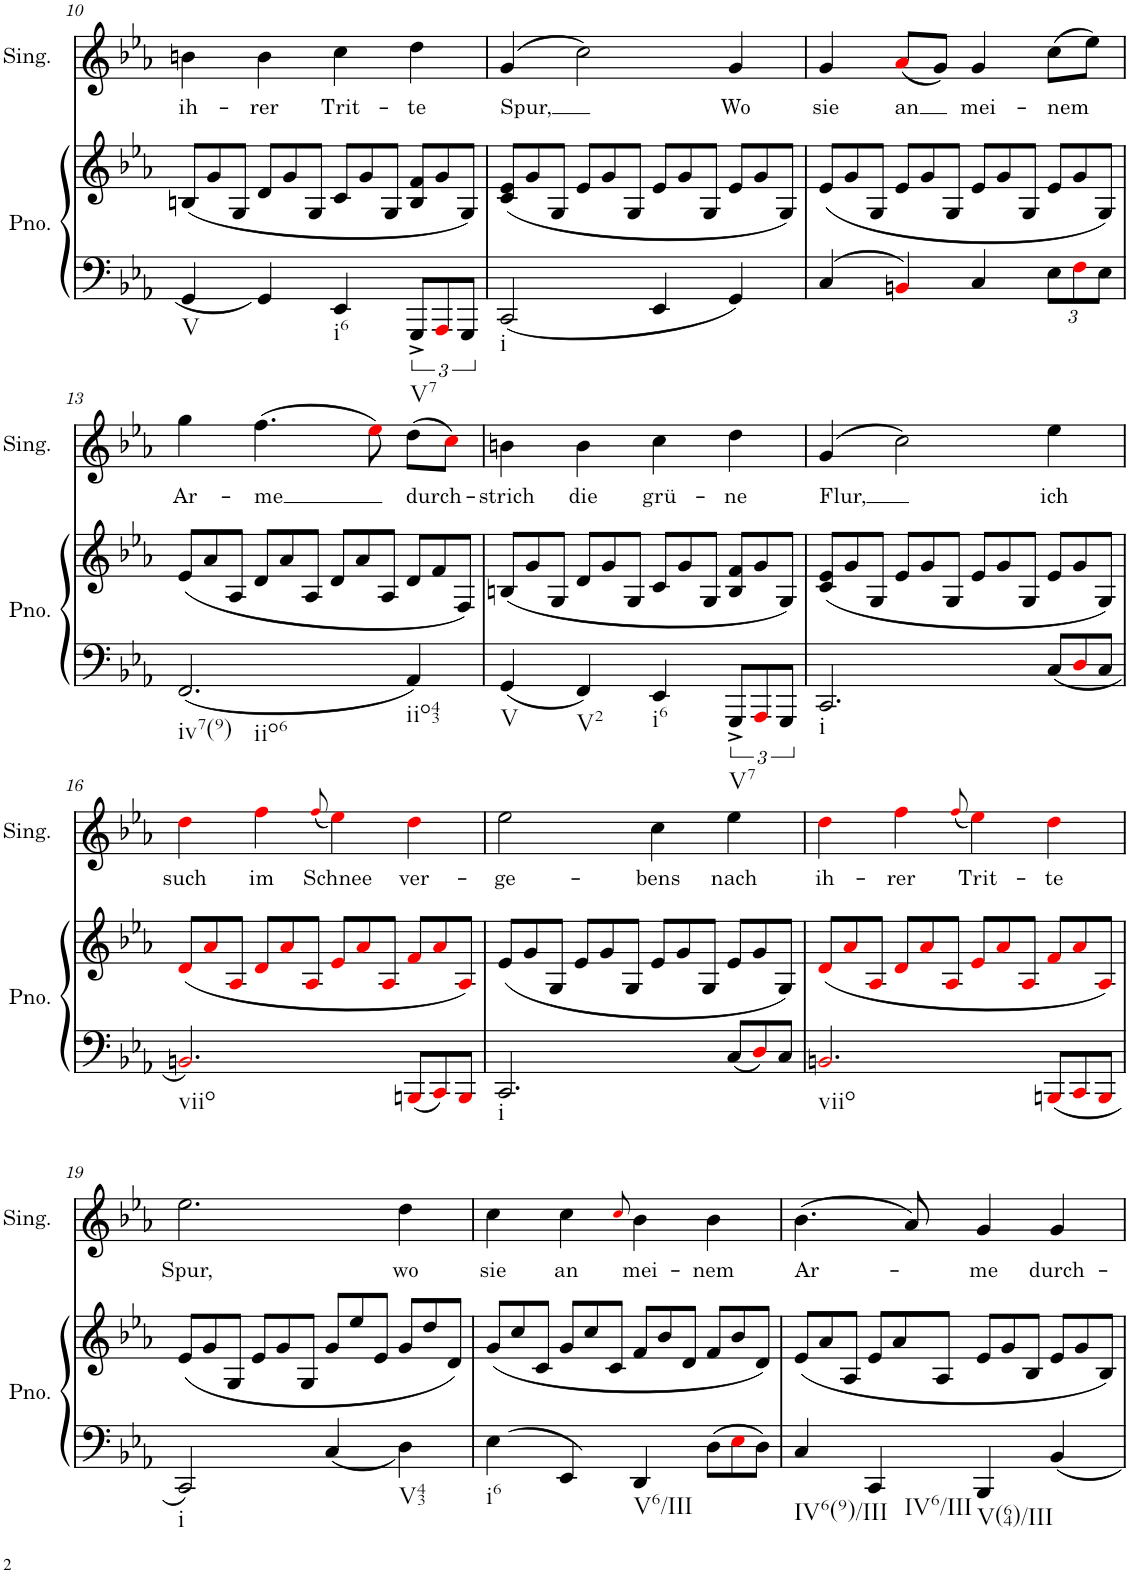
**kern	**kern	**kern	**text
*part2	*part2	*part1	*part1
*staff3	*staff2	*staff1	*staff1
*I"Pianoforte	*	*I"Singstimme	*
*I'Pno.	*	*I'Sing.	*
!!LO:PB:g=z
*clefF4	*clefG2	*clefG2	*
*k[b-e-a-]	*k[b-e-a-]	*k[b-e-a-]	*
*M4/4	*M4/4	*M4/4	*
*met(c)	*met(c)	*met(c)	*
*	*Xtuplet	*	*
=10	=10	=10	=10
!LO:TX:b:t=V	!	!	!
!	!	!	!LO:LY:b
4GG/	(12Bn/L	4bn\	ih-
.	12g/	.	.
.	12G/J	.	.
!	!	!	!LO:LY:b
4GG/	12d/L	4b\	-rer
.	12g/	.	.
.	12G/J	.	.
!LO:TX:b:t=i6	!	!	!
!	!	!	!LO:LY:b
4EE-/	12c/L	4cc\	Trit-
.	12g/	.	.
.	12G/J	.	.
!LO:TX:b:t=V7	!	!	!
!	!	!	!LO:LY:b
12GGG^</L	12B/ 12f/L	4dd\	-te
12AAA-i/	12g/	.	.
12GGG/J	12G/J)	.	.
=11	=11	=11	=11
!LO:TX:b:t=i	!	!	!
!	!	!	!LO:LY:b
2CC/	(12c/ 12e-/L	(4g/	Spur,
.	12g/	.	.
.	12G/J	.	.
.	12e-/L	2cc\)	.
.	12g/	.	.
.	12G/J	.	.
4EE-/	12e-/L	.	.
.	12g/	.	.
.	12G/J	.	.
!	!	!	!LO:LY:b
4GG/	12e-/L	4g/	Wo
.	12g/	.	.
.	12G/J)	.	.
=12	=12	=12	=12
!	!	!	!LO:LY:b
4C/	(12e-/L	4g/	sie
.	12g/	.	.
.	12G/J	.	.
!	!	!	!LO:LY:b
4BBni/	12e-/L	(8a-i/L	an
.	12g/	.	.
.	.	8g/J)	.
.	12G/J	.	.
!	!	!	!LO:LY:b
4C/	12e-/L	4g/	mei-
.	12g/	.	.
.	12G/J	.	.
*Xbrackettup	*	*	*
!	!	!	!LO:LY:b
12E-\L	12e-/L	(8cc\L	-nem
12Fi\	12g/	.	.
.	.	8ee-\J)	.
12E-\J	12G/J)	.	.
!!LO:LB:g=z
=13	=13	=13	=13
!LO:TX:b:t=iv7(9)	!	!	!
!LO:TX:b:t=iio6	!	!	!
!	!	!	!LO:LY:b
2.FF/	(12e-/L	4gg\	Ar-
.	12a-/	.	.
.	12A-/J	.	.
!	!	!	!LO:LY:b
.	12d/L	(4.ff\	-me
.	12a-/	.	.
.	12A-/J	.	.
.	12d/L	.	.
.	12a-/	.	.
.	.	8ee-i\)	.
.	12A-/J	.	.
!LO:TX:b:t=iio43	!	!	!
!	!	!	!LO:LY:b
4AA-/	12d/L	(8dd\L	durch-
.	12f/	.	.
.	.	8cci\J)	.
.	12F/J)	.	.
=14	=14	=14	=14
!LO:TX:b:t=V	!	!	!
!	!	!	!LO:LY:b
4GG/	(12Bn/L	4bn\	-strich
.	12g/	.	.
.	12G/J	.	.
!LO:TX:b:t=V2	!	!	!
!	!	!	!LO:LY:b
4FF/	12d/L	4b\	die
.	12g/	.	.
.	12G/J	.	.
!LO:TX:b:t=i6	!	!	!
!	!	!	!LO:LY:b
4EE-/	12c/L	4cc\	grü-
.	12g/	.	.
.	12G/J	.	.
*brackettup	*	*	*
!LO:TX:b:t=V7	!	!	!
!	!	!	!LO:LY:b
12GGG^</L	12B/ 12f/L	4dd\	-ne
12AAA-i/	12g/	.	.
12GGG/J	12G/J)	.	.
=15	=15	=15	=15
!LO:TX:b:t=i	!	!	!
!	!	!	!LO:LY:b
2.CC/	(12c/ 12e-/L	(4g/	Flur,
.	12g/	.	.
.	12G/J	.	.
.	12e-/L	2cc\)	.
.	12g/	.	.
.	12G/J	.	.
.	12e-/L	.	.
.	12g/	.	.
.	12G/J	.	.
*Xtuplet	*	*	*
!	!	!	!LO:LY:b
12C/L	12e-/L	4ee-\	ich
12Di/	12g/	.	.
12C/J	12G/J)	.	.
!!LO:LB:g=z
=16	=16	=16	=16
!LO:TX:b:t=viio	!	!	!
!	!	!	!LO:LY:b
2.BBni/	(12di/L	4ddi\	such
.	12a-i/	.	.
.	12A-i/J	.	.
!	!	!	!LO:LY:b
.	12di/L	4ffi\	im
.	12a-i/	.	.
.	12A-i/J	.	.
.	.	(8qffi/	.
!	!	!	!LO:LY:b
.	12e-i/L	4ee-i\)	Schnee
.	12a-i/	.	.
.	12A-i/J	.	.
!	!	!	!LO:LY:b
12BBBni/L	12fi/L	4ddi\	ver-
12CCi/	12a-i/	.	.
12BBBi/J	12A-i/J)	.	.
=17	=17	=17	=17
!LO:TX:b:t=i	!	!	!
!	!	!	!LO:LY:b
2.CC/	(12e-/L	2ee-\	-ge-
.	12g/	.	.
.	12G/J	.	.
.	12e-/L	.	.
.	12g/	.	.
.	12G/J	.	.
!	!	!	!LO:LY:b
.	12e-/L	4cc\	-bens
.	12g/	.	.
.	12G/J	.	.
!	!	!	!LO:LY:b
12C/L	12e-/L	4ee-\	nach
12Di/	12g/	.	.
12C/J	12G/J)	.	.
=18	=18	=18	=18
!LO:TX:b:t=viio	!	!	!
!	!	!	!LO:LY:b
2.BBni/	(12di/L	4ddi\	ih-
.	12a-i/	.	.
.	12A-i/J	.	.
!	!	!	!LO:LY:b
.	12di/L	4ffi\	-rer
.	12a-i/	.	.
.	12A-i/J	.	.
.	.	(8qffi/	.
!	!	!	!LO:LY:b
.	12e-i/L	4ee-i\)	Trit-
.	12a-i/	.	.
.	12A-i/J	.	.
!	!	!	!LO:LY:b
12BBBni/L	12fi/L	4ddi\	-te
12CCi/	12a-i/	.	.
12BBBi/J	12A-i/J)	.	.
!!LO:LB:g=z
=19	=19	=19	=19
!LO:TX:b:t=i	!	!	!
!	!	!	!LO:LY:b
2CC/	(12e-/L	2.ee-\	Spur,
.	12g/	.	.
.	12G/J	.	.
.	12e-/L	.	.
.	12g/	.	.
.	12G/J	.	.
4C/	12g/L	.	.
.	12ee-/	.	.
.	12e-/J	.	.
!LO:TX:b:t=V43	!	!	!
!	!	!	!LO:LY:b
4D\	12g/L	4dd\	wo
.	12dd/	.	.
.	12d/J)	.	.
=20	=20	=20	=20
!LO:TX:b:t=i6	!	!	!
!	!	!	!LO:LY:b
4E-\	(12g/L	4cc\	sie
.	12cc/	.	.
.	12c/J	.	.
!	!	!	!LO:LY:b
4EE-/	12g/L	4cc\	an
.	12cc/	.	.
.	12c/J	.	.
.	.	8qcci/	.
!LO:TX:b:t=V6/III	!	!	!
!	!	!	!LO:LY:b
4DD/	12f/L	4b-\	mei-
.	12b-/	.	.
.	12d/J	.	.
!	!	!	!LO:LY:b
12D\L	12f/L	4b-\	-nem
12E-i\	12b-/	.	.
12D\J	12d/J)	.	.
=21	=21	=21	=21
!LO:TX:b:t=IV6(9)/III	!	!	!
!	!	!	!LO:LY:b
4C/	(12e-/L	(4.b-\	Ar-
.	12a-/	.	.
.	12A-/J	.	.
!LO:TX:b:t=IV6/III	!	!	!
4CC/	12e-/L	.	.
.	12a-/	.	.
.	.	8a-/)	.
.	12A-/J	.	.
!LO:TX:b:t=V(64)/III	!	!	!
!	!	!	!LO:LY:b
4BBB-/	12e-/L	4g/	-me
.	12g/	.	.
.	12B-/J	.	.
!	!	!	!LO:LY:b
4BB-/	12e-/L	4g/	durch-
.	12g/	.	.
.	12B-/J)	.	.
=	=	=	=
*-	*-	*-	*-
